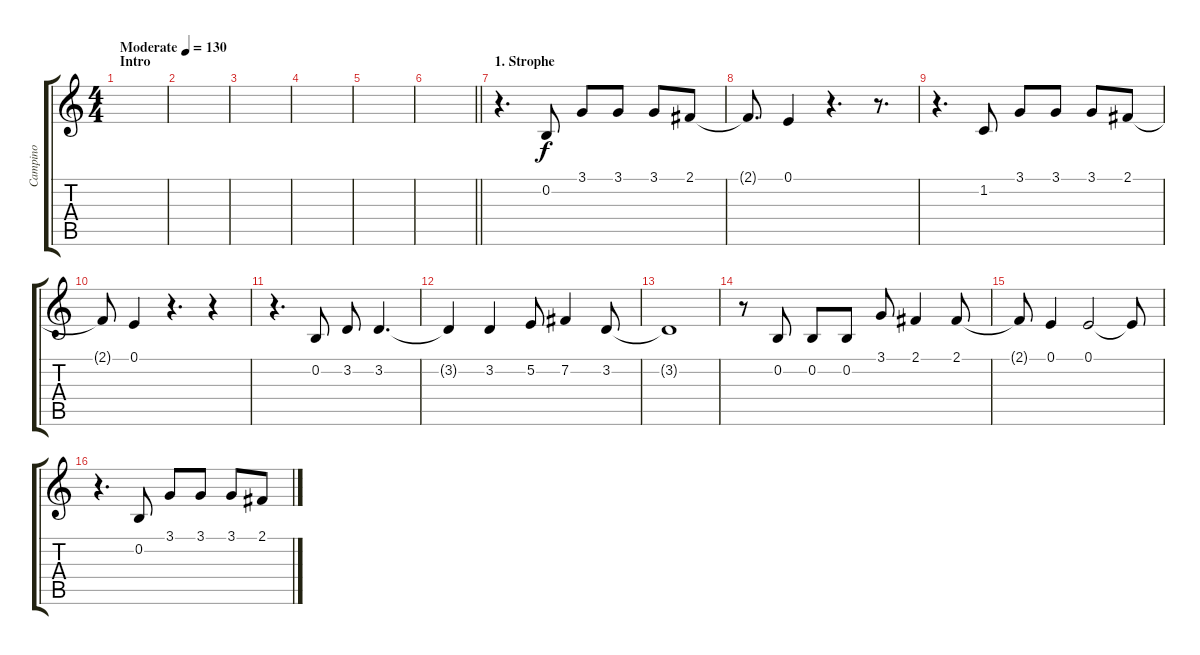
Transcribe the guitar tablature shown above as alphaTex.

\track ("Campino" "Campino") {instrument synthvoice}
\staff {score tabs}
\tuning (E4 B3 G3 D3 A2 E2) {hide}
\ts (4 4)
\section ("" "Intro")
\tempo (130 "Moderate")
\clef g2
\ks c
|
|
|
|
|
\barLineRight lightlight
|
\section ("" "1. Strophe")
r.4{d} 0.2.8 3.1.8 3.1.8 3.1.8 2.1.8 |
2.1{t}.8{d} 0.1.4 r.4{d} r.8{d} |
r.4{d} 1.2.8 3.1.8 3.1.8 3.1.8 2.1.8 |
2.1{t}.8 0.1.4 r.4{d} r.4 |
r.4{d} 0.2.8 3.2.8 3.2.4{d} |
3.2{t}.4 3.2.4 5.2.8 7.2.4 3.2.8 |
3.2{t}.1 |
r.8 0.2.8 0.2.8 0.2.8 3.1.8 2.1.4 2.1.8 |
2.1{t}.8 0.1.4 0.1.2 0.1{t}.8 |
r.4{d} 0.2.8 3.1.8 3.1.8 3.1.8 2.1.8
